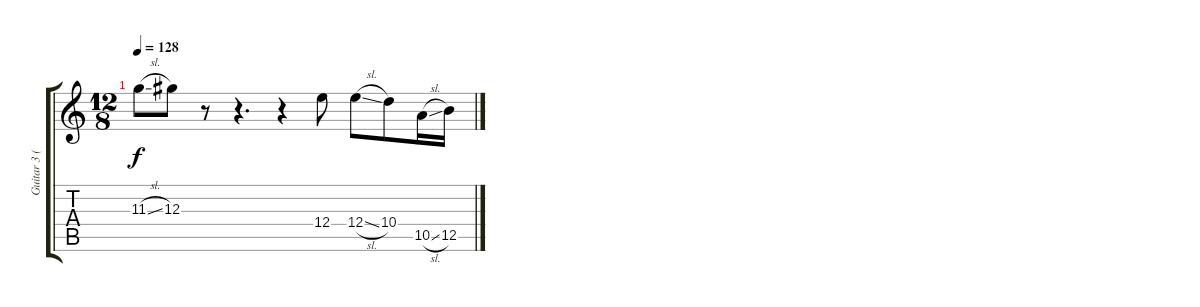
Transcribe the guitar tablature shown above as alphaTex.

\track ("Guitar 3 (Slide - Open E Tuning)" "Guitar 3 (") {instrument overdrivenguitar}
\staff {score tabs}
\tuning (E4 B3 Ab3 E3 B2 E2) {hide}
\ts (12 8)
\tempo 128
\clef g2
\ks c
11.3{sl}.8{dy f} 12.3.8 r.8 r.4{d} r.4 12.4.8 12.4{sl}.8 10.4.8 10.5{sl}.16 12.5.16
